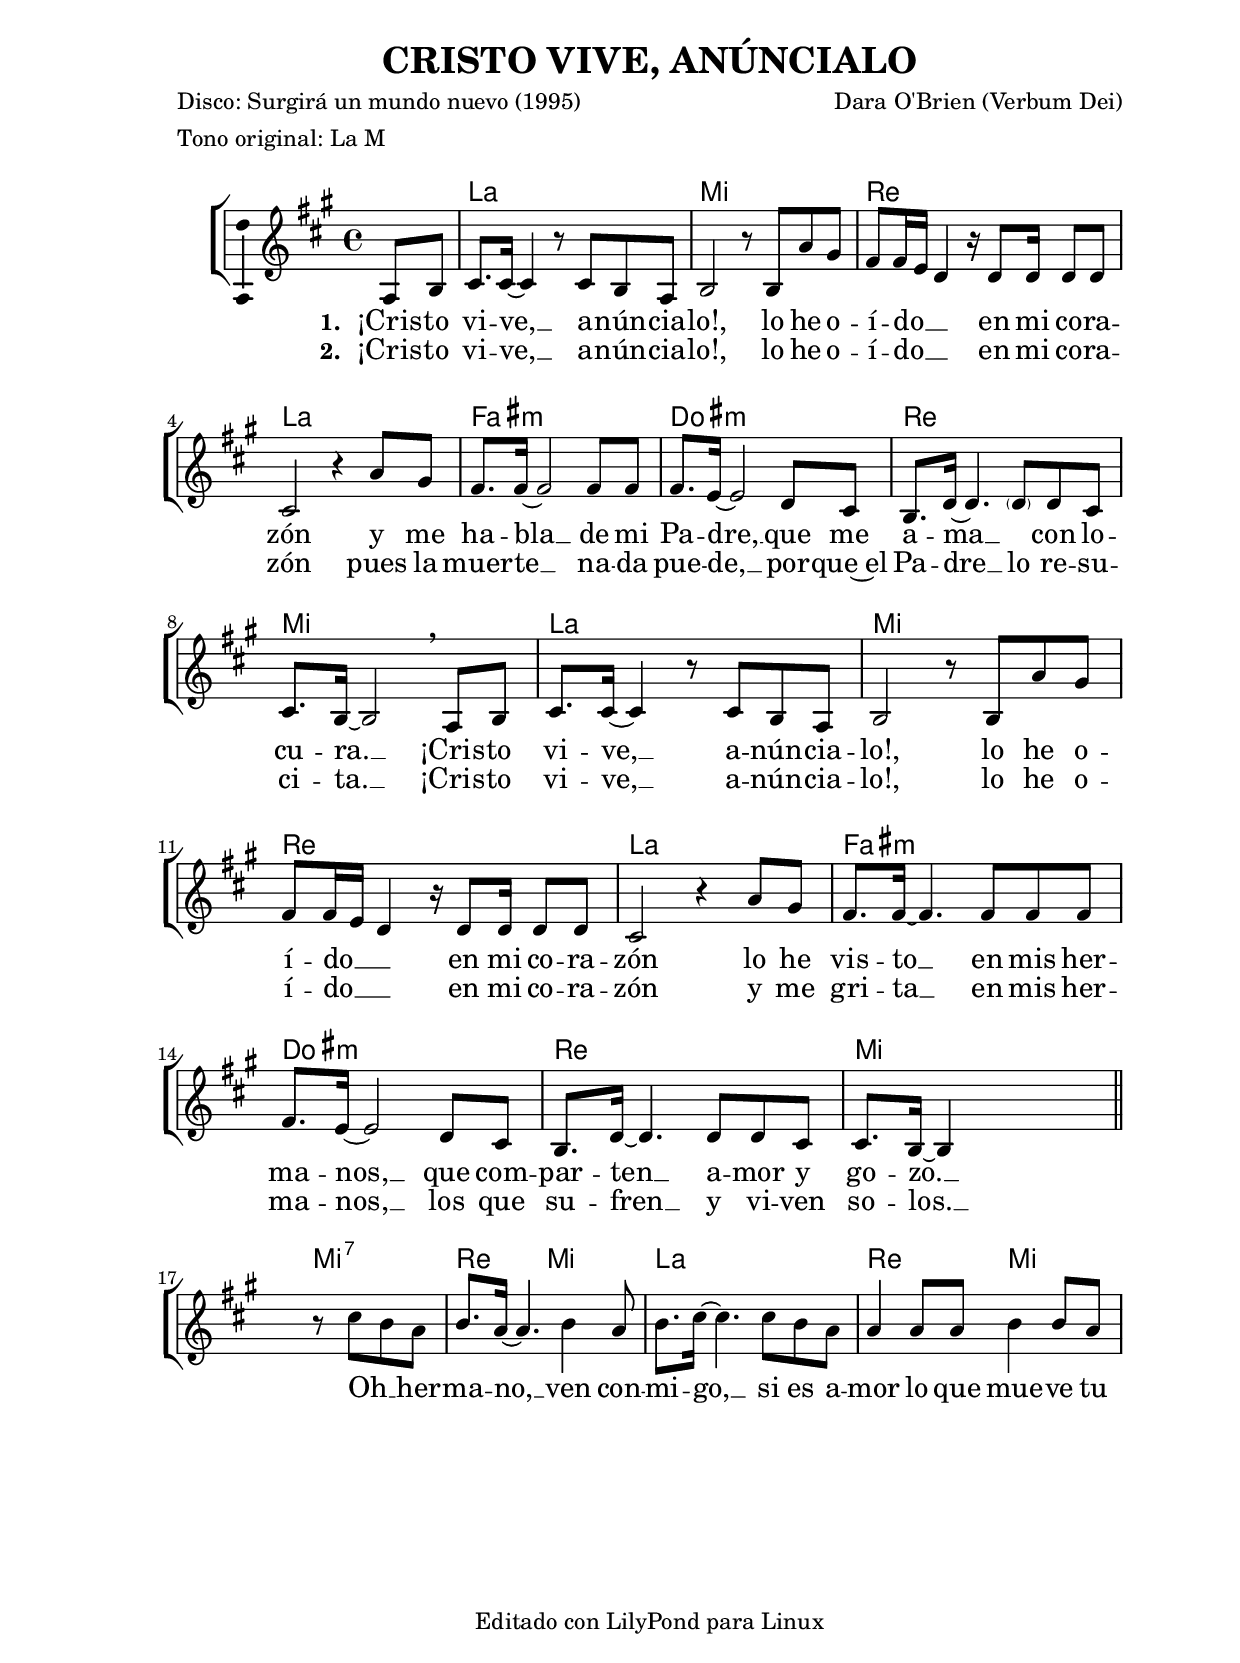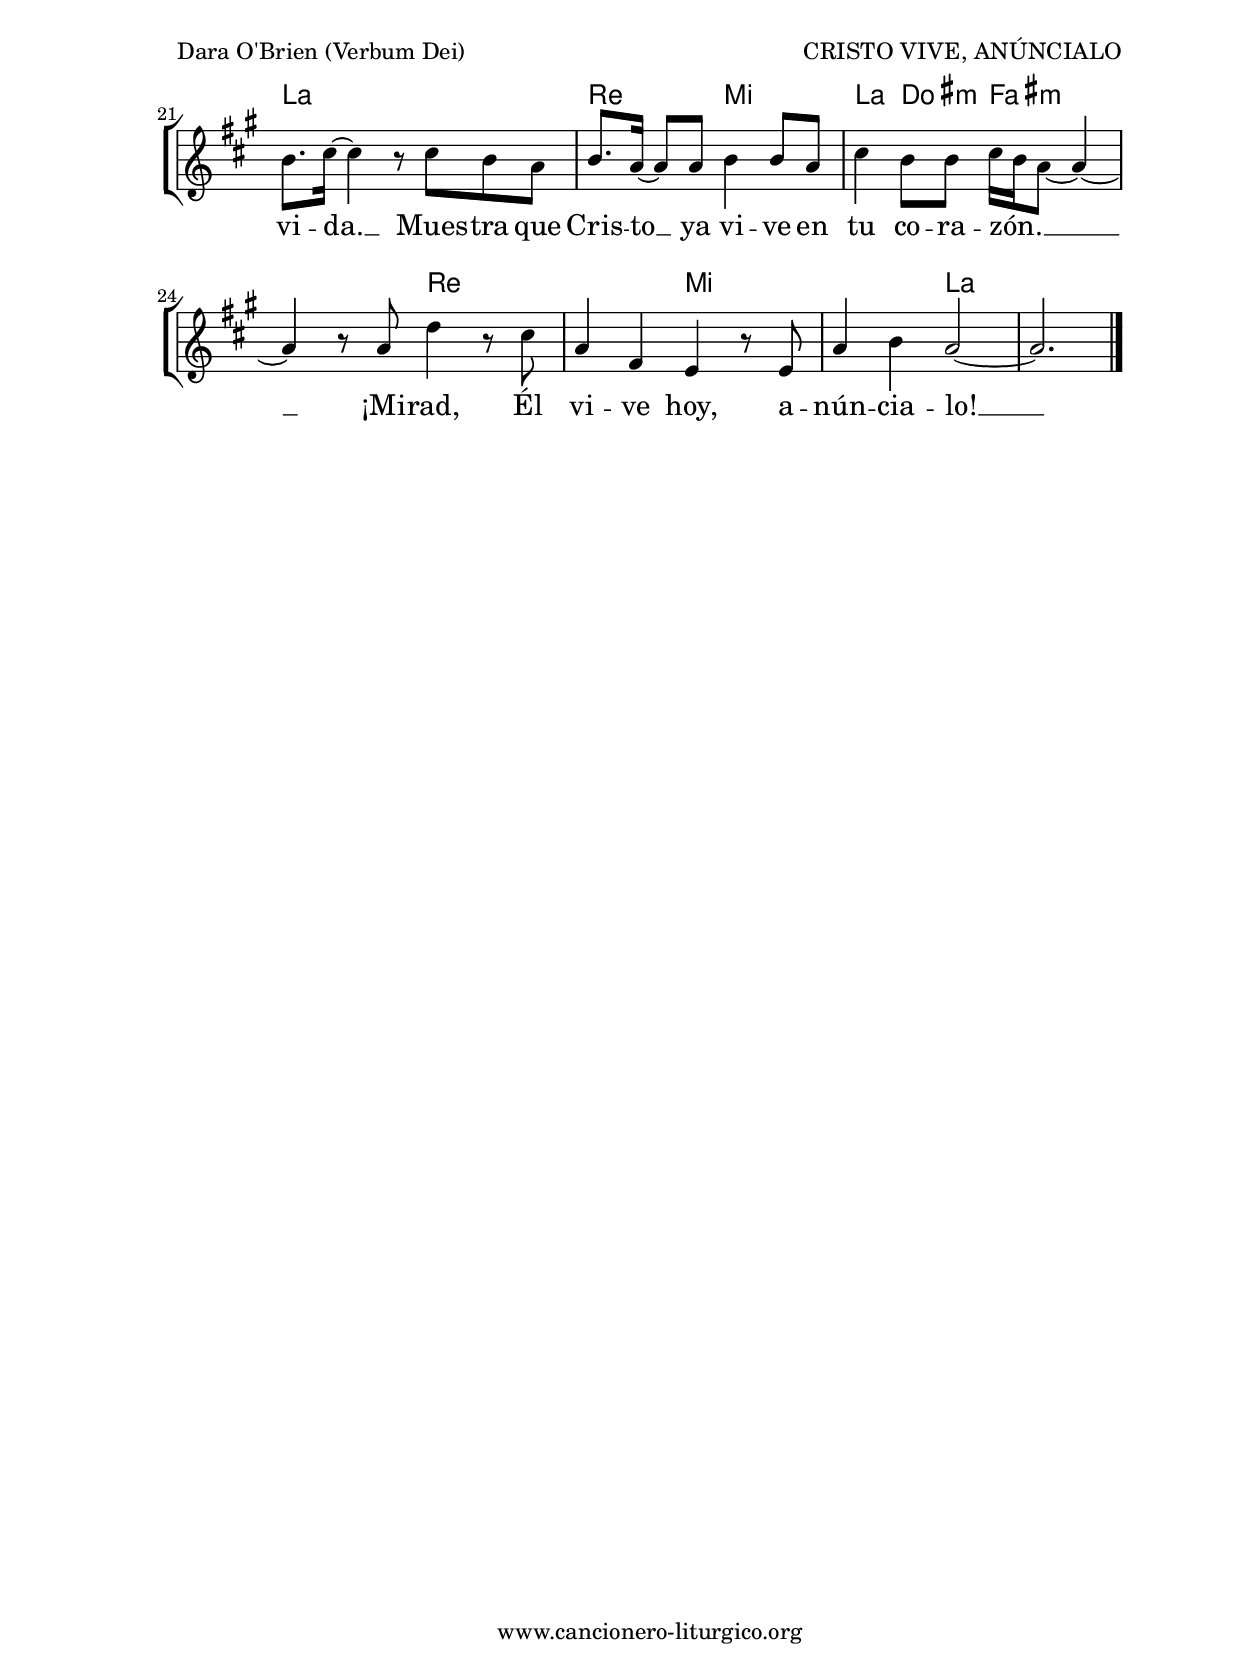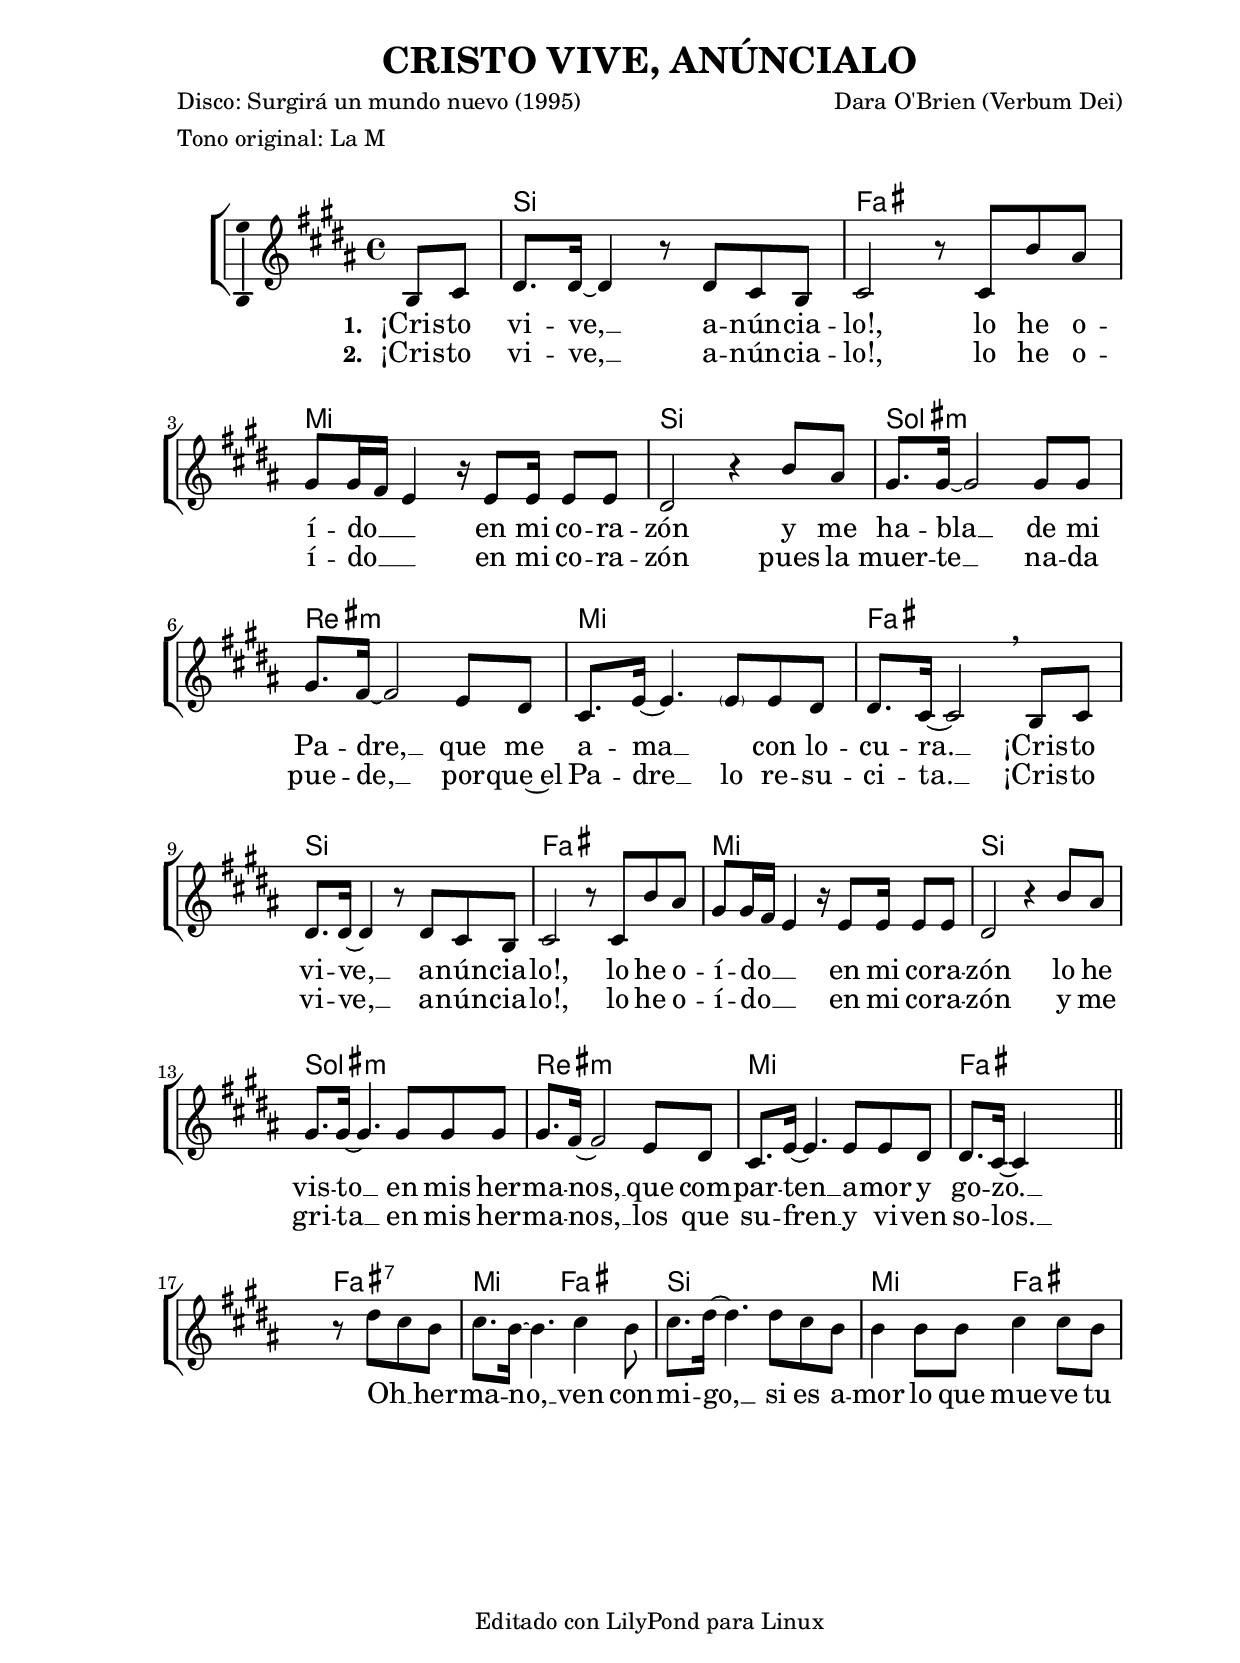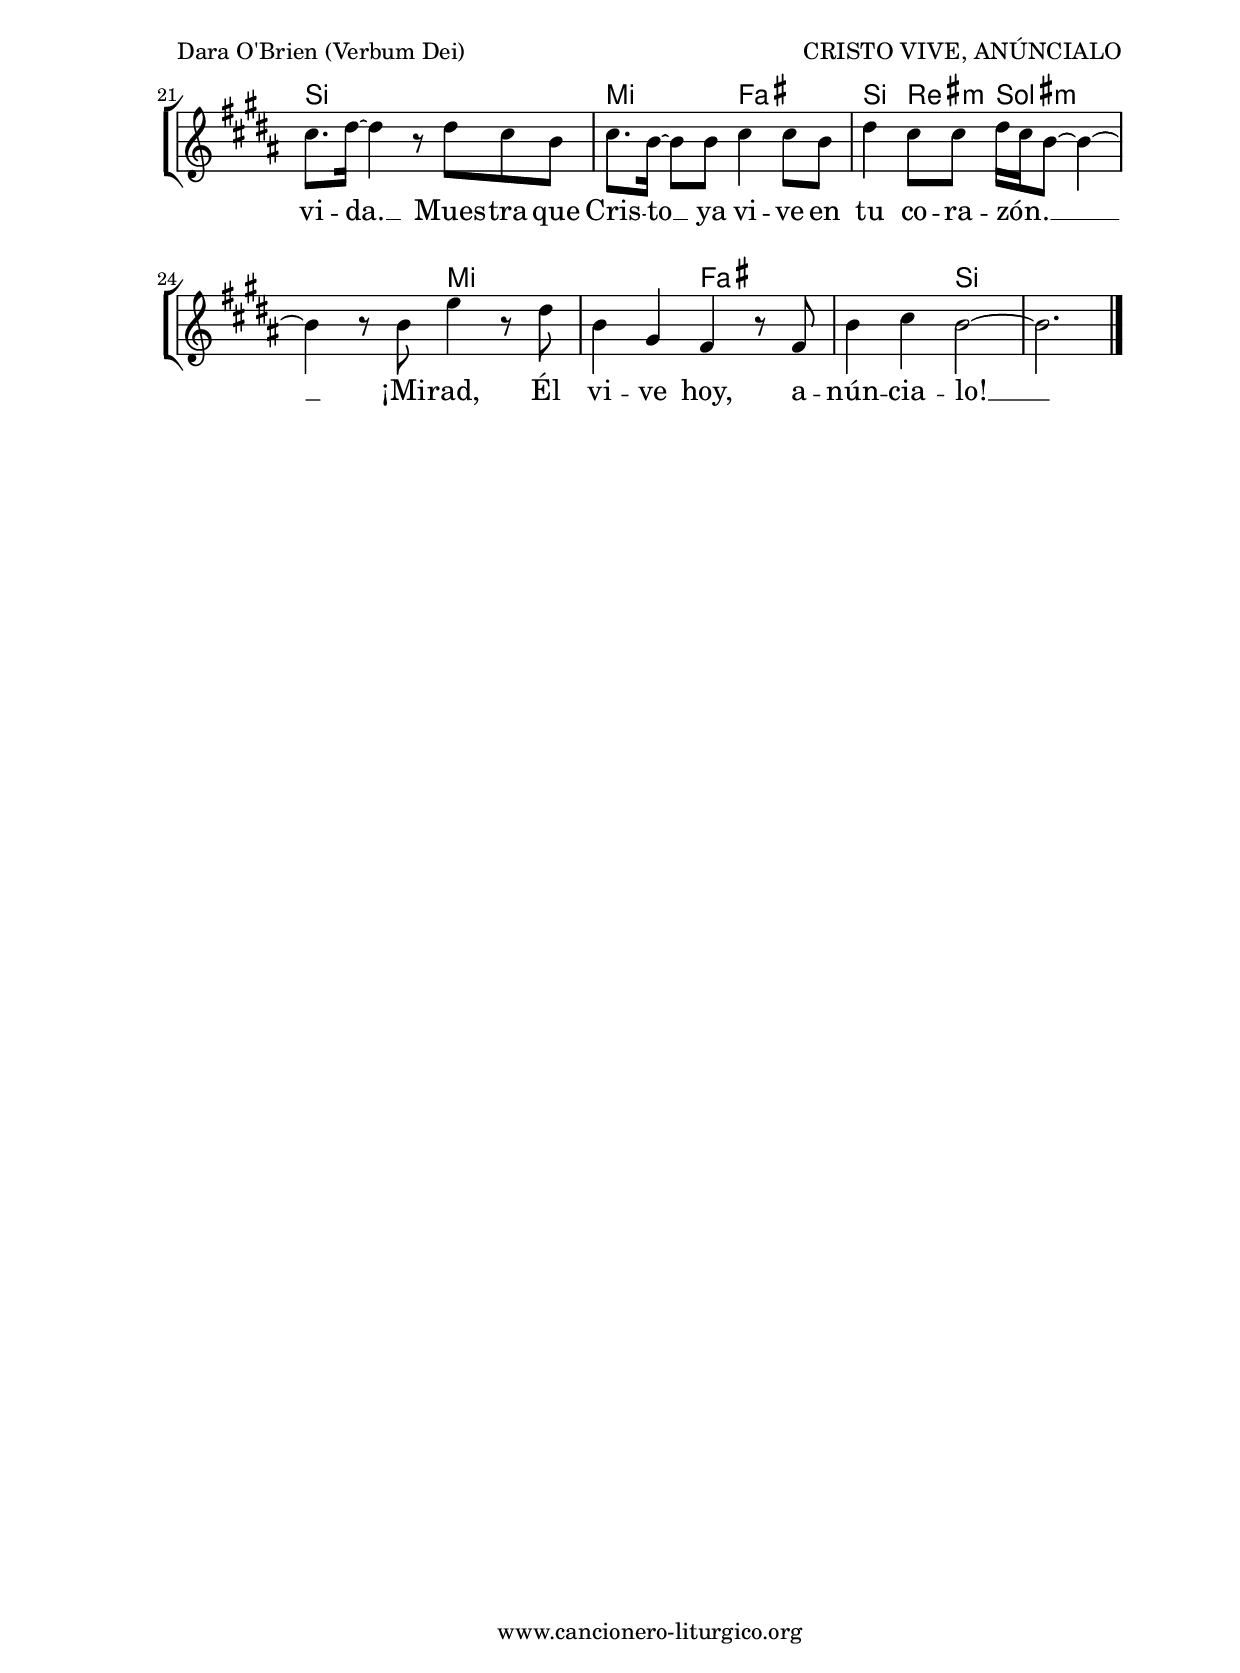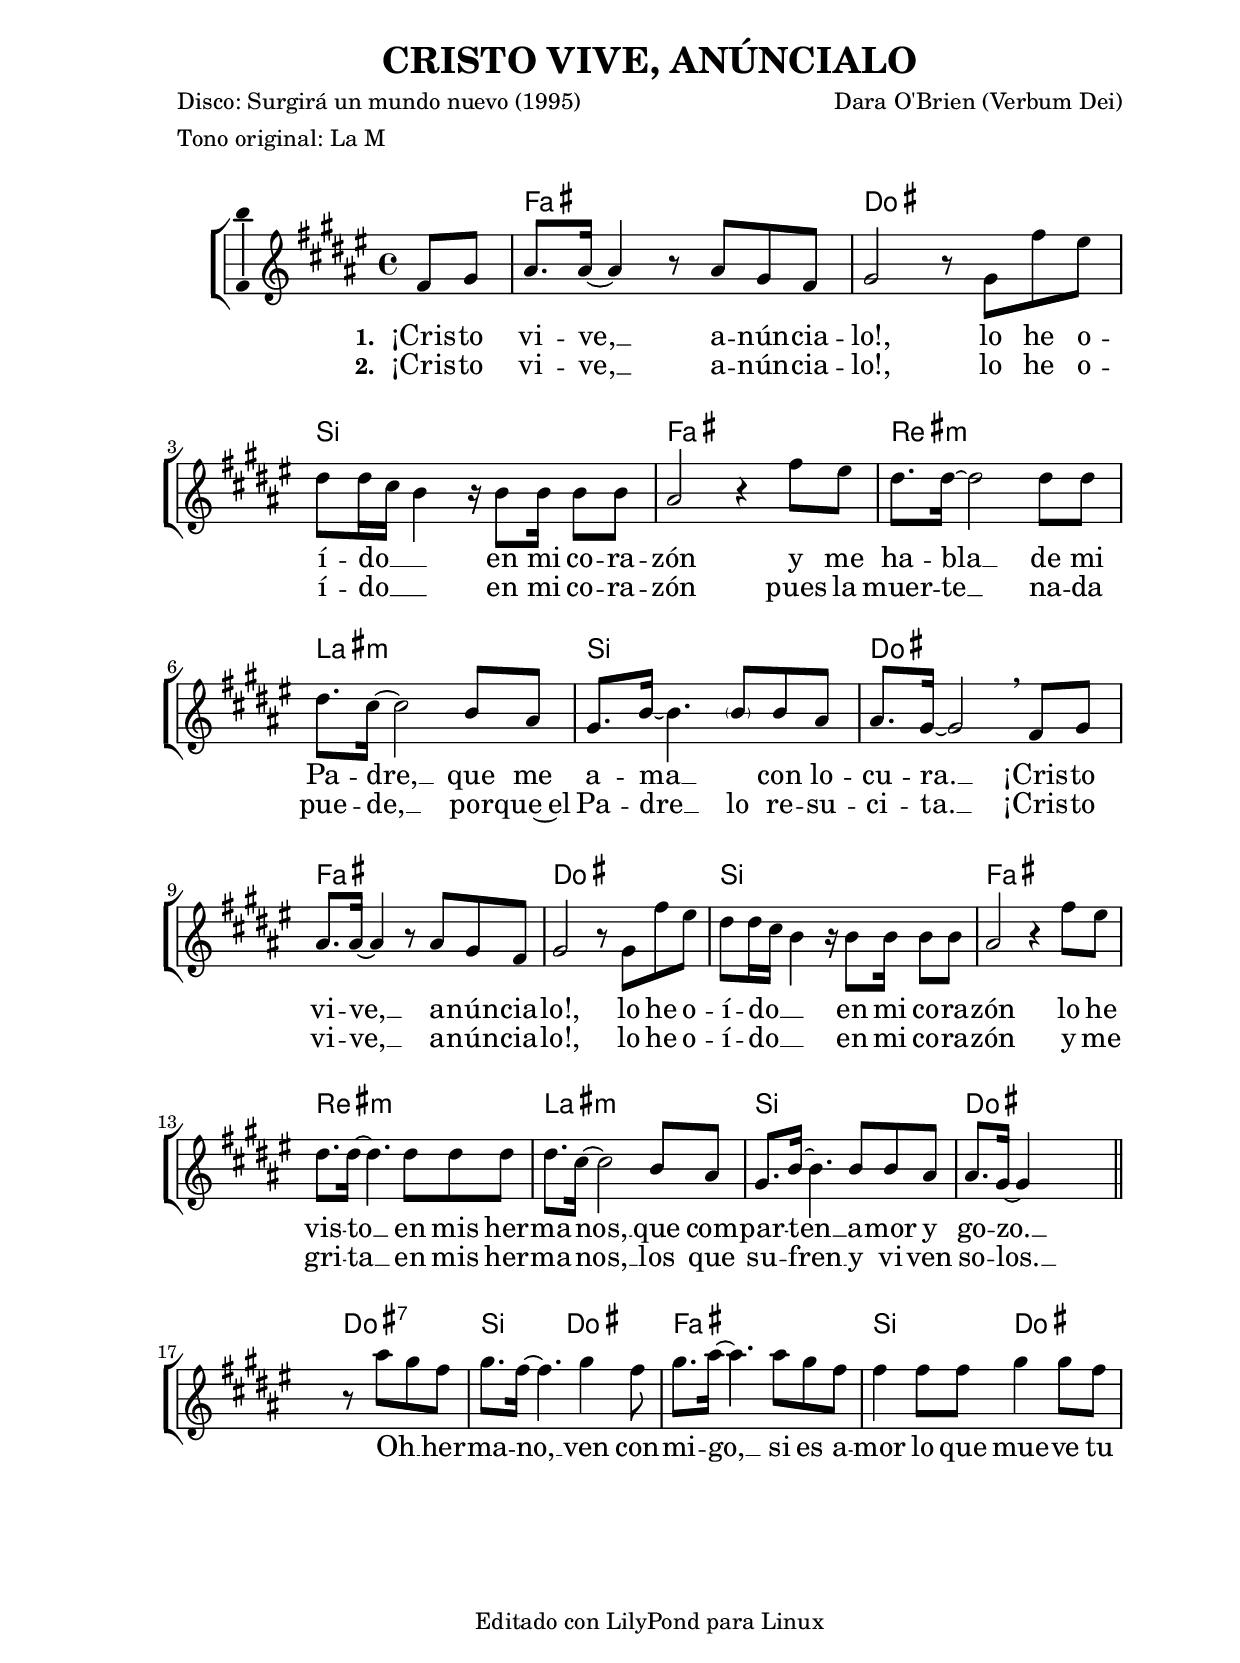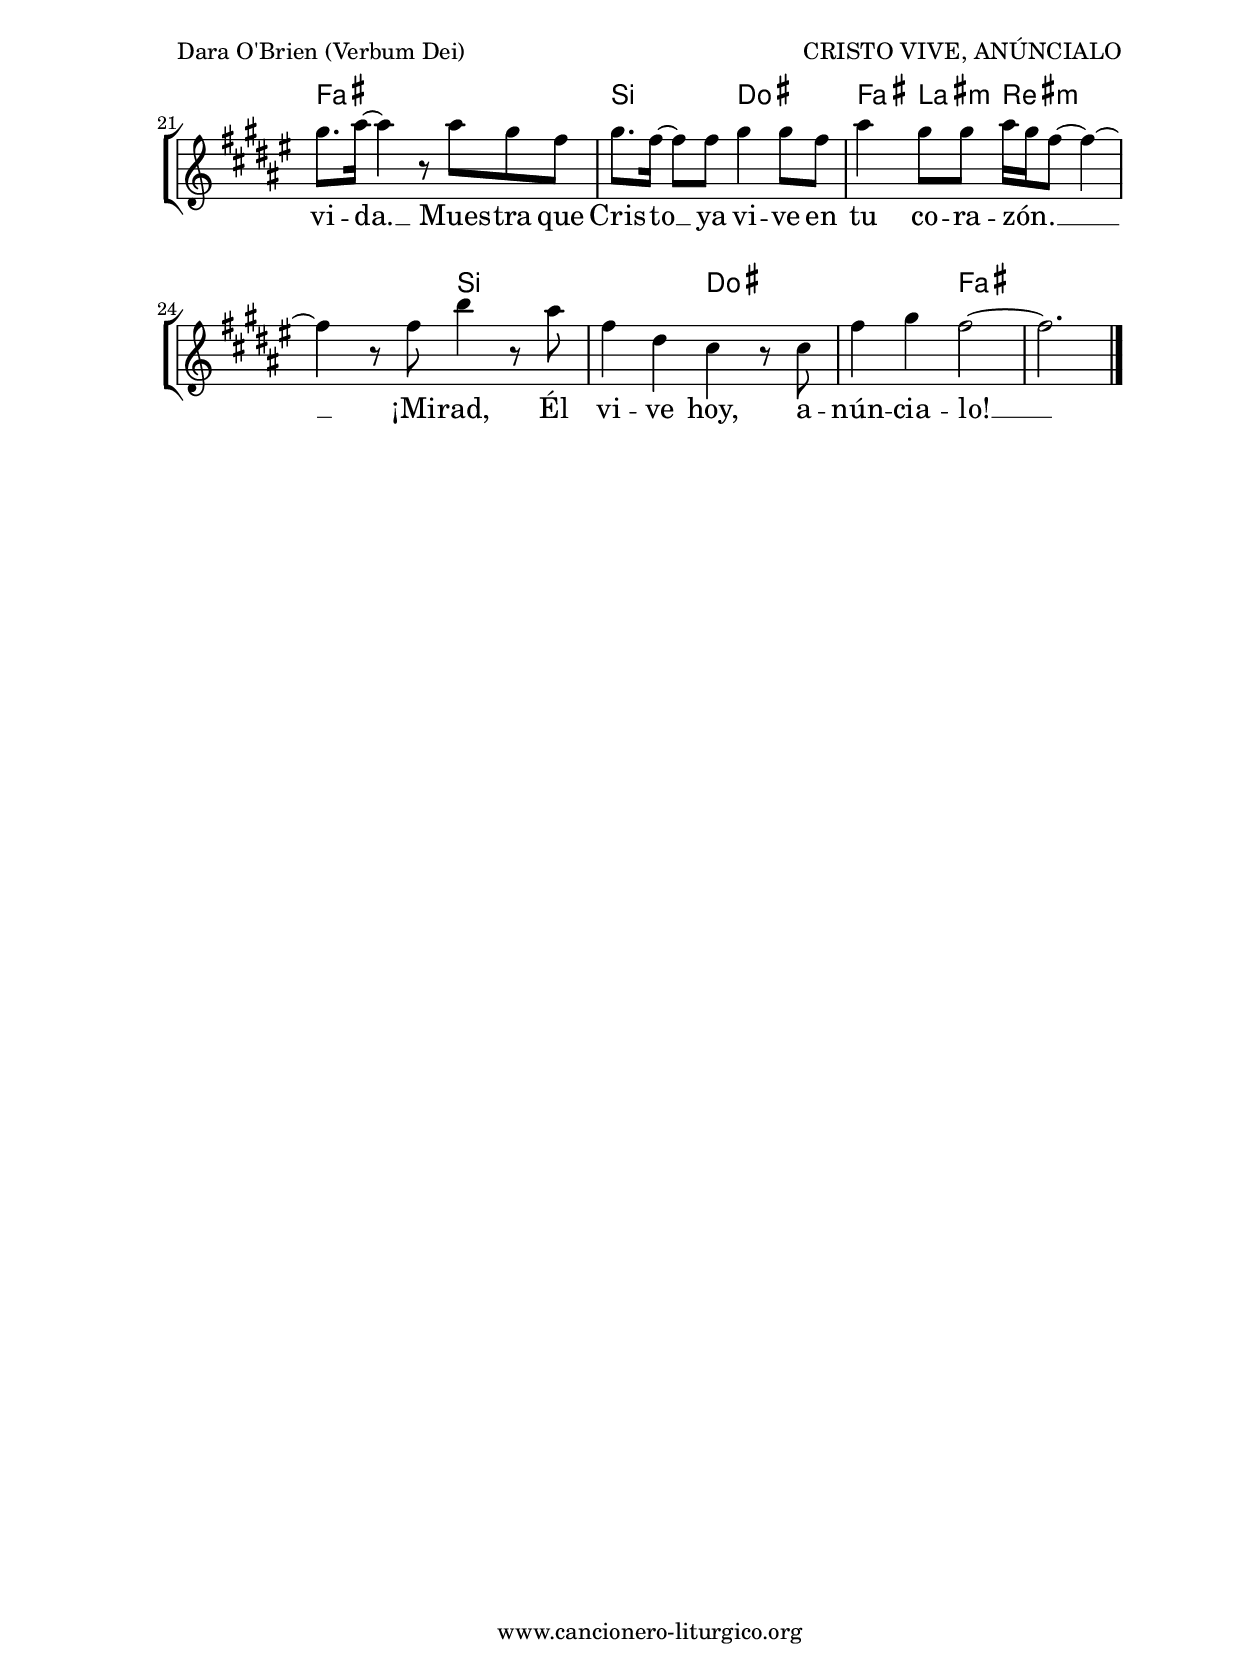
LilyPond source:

%
%para convertir .midi en .wav:
%timidity filename.midi -Ow -o finename.wav
%
%
%Para convertir de .wav a .mp3:
%lame -h -m j filename.wav
%
%
%para escuchar el midi:
%timidity nombrefichero.midi
%


%versión de lilypond para la que se ha escrito esta partitura:
\version "2.16.0"

	%Tamaño papel
	#(set-default-paper-size "a4")
	%Tamaño partitura
	#(set-global-staff-size 20)
	%No responde al pulsar sobre una nota
	#(ly:set-option 'point-and-click #f)

%parámetros del encabezamiento:
\header {
	title = "CRISTO VIVE, ANÚNCIALO"
	subtitle = ""
	composer = "Dara O'Brien (Verbum Dei)"
	poet = "Disco: Surgirá un mundo nuevo (1995)"
	meter = "Tono original: La M"
	arranger = ""
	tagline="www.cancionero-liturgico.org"
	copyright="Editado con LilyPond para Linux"
	}

%parámetros asociados al papel:
\paper  {
	oddHeaderMarkup = \markup {\fill-line { \on-the-fly #not-first-page \fromproperty #'header:title \on-the-fly #not-first-page \fromproperty #'header:composer }}
	evenHeaderMarkup = \markup {\fill-line { \fromproperty #'header:composer \fromproperty #'header:title }}
	#(set-paper-size "a4")
	print-page-number = ##f
	first-page-number = 1
	print-first-page-number = ##f
%	head-separation = 3.0 \cm
	top-margin = 2.0 \cm
	bottom-margin = 0.5\cm
%%%	bottom-margin = 0.25\cm
	left-margin = 3.0 \cm
	line-width = 16.0 \cm 
	indent = 8\mm
	interscoreline = 2.\mm
	between-system-space = 15\mm
%	para que las partituras no llenen la hoja:
	ragged-bottom = ##t
%	idem para la última hoja:
	ragged-last-bottom = ##f
%	para que las partituras llenen el ancho del papel:
	ragged-last = ##f
	after-title-space = 2.5 \cm
%page-count=1
%system-count=8

	%Flexible Vertical Spacing
%	markup-markup-spacing =
%	#'((basic-distance . 15) (minimum-distance . 15) (padding . 3))
	markup-system-spacing =
	#'((basic-distance . 15) (minimum-distance . 15) (padding . 3))
	system-system-spacing =
	#'((basic-distance . 15) (minimum-distance . 15) (padding . 3))
	score-system-spacing =
	#'((basic-distance . 15) (minimum-distance . 15) (padding . 5))
%	top-system-spacing = % header
%	#'((basic-distance . 8) (minimum-distance . 0) (padding . 0))
%	top-markup-spacing =
%	#'((basic-distance . 20) (minimum-distance . 20) (padding . 0))
	last-bottom-spacing = % footer
	#'((basic-distance . 5) (minimum-distance . 5) (padding . 0))
%	score-markup-spacing =
%	#'((basic-distance . 16) (minimum-distance . 13) (padding . 0))

	}


%parámetros que afectan a toda la partitura:
global =  {
	%clave de sol (G):
	\clef G
	%armadura:
%	\transpose a c'
	\key a \major
	\tempo 4=121
	\set Score.tempoHideNote = ##t
	}


acordes = {
	\italianChords
	\chordmode {
%	\transpose a c'
{

s4
a1 e d a fis:m cis:m d e
a1 e d a fis:m cis:m d e2 s2

s2 e:7

d2 e a1 d2 e a1 d2 e a4 cis:m fis1:m d e a s4 %s4

}
}
}

melodia = 
%	\transpose a c'
{
	\relative c'{

	\time 4/4

\partial4

a8 b
cis8. cis16~cis4 r8 cis8 b a
b2 r8 b8 a' gis
fis8 fis16 e d4 r16 \noBeam d8 d16 d8 d
cis2 r4 a'8 gis
fis8. fis16~fis2 fis8 fis
fis8. e16~e2 d8 cis
b8. d16~d4. \parenthesize d8 d cis
cis8. b16~b2

\breathe

a8 b
cis8. cis16~cis4 r8 cis8 b a
b2 r8 b8 a' gis
fis8 fis16 e d4 r16 \noBeam d8 d16 d8 d
cis2 r4 a'8 gis
fis8. fis16~fis4. fis8 fis fis
fis8. e16~e2 d8 cis
b8. d16~d4. d8 d cis
cis8. b16~b4

s2
\bar"||"
\break
s2

r8 cis'8 b a
b8. a16~a4. b4 a8
b8. cis16~cis4. cis8 b a
a4 a8 a b4 b8 a
b8. cis16~cis4

r8 cis8 b a
b8. a16~a8 a b4 b8 a
cis4 b8 b cis16 b a8~a4~
a4 r8 a8 d4 r8 cis8
a4 fis e r8 e8
a4 b a2~
a2. %s4

	\bar "|."
	}
	}


texto = \lyricmode {

\set stanza =#"1. " 
¡Cris -- to vi -- ve, __ a -- nún -- cia -- lo!,
lo he o -- í -- do __ _ _ en mi co -- ra -- zón
y me ha -- bla __ de mi Pa -- dre, __
que me a -- ma __ "  " con lo -- cu -- ra. __
¡Cris -- to vi -- ve, __ a -- nún -- cia -- lo!,
lo he o -- í -- do __ _ _ en mi co -- ra -- zón
lo he vis -- to __ en mis her -- ma -- nos, __
que com -- par -- ten __ a -- mor y go -- zo. __

Oh __ _ her -- ma -- no, __ ven con -- mi -- go, __
si es a -- mor lo que mue -- ve tu vi -- da. __
Mues -- tra que Cris -- to __ ya vi -- ve en tu co -- ra -- zón. __ _ _
¡Mi -- rad, Él vi -- ve hoy, a -- nún -- cia -- lo! __

	}

textodos = \lyricmode {

\set stanza =#"2. " 
¡Cris -- to vi -- ve, __ a -- nún -- cia -- lo!,
lo he o -- í -- do __ _ _ en mi co -- ra -- zón
pues la muer -- te __ na -- da pue -- de, __
por -- que~el Pa -- dre __ lo re -- su -- ci -- ta. __
¡Cris -- to vi -- ve, __ a -- nún -- cia -- lo!,
lo he o -- í -- do __ _ _ en mi co -- ra -- zón
y me gri -- ta __ en mis her -- ma -- nos, __
los que su -- fren __ y vi -- ven so -- los. __

	}


acordesStaff = \context ChordNames = acordesStaff <<
	\set chordChanges = ##t
	\acordes
	>>


vozStaff = \context Voice = vozStaff
\with {\consists "Ambitus_engraver"}
<<
%	\set Staff.instrumentName = ""
%	\set Staff.shortInstrumentName = ""
%	\set Staff.midiInstrument = #"clarinet"
%	\set Staff.midiInstrument = #"cello"
	\set Staff.midiInstrument = #"flute"
%	\set Staff.midiInstrument = #"electric guitar (jazz)"
%	\set Staff.midiInstrument = #"english horn"
%	\set Staff.midiInstrument = #"violin"
%	\set Staff.midiInstrument = #"glockenspiel"
	\set Staff.midiMinimumVolume = #0.7
	\set Staff.midiMaximumVolume = #0.9
	\global
	\melodia
	>>

textoStaff = \context Lyrics = textoStaff <<
	\lyricsto vozStaff \texto
	>>

textodosStaff = \context Lyrics = textodosStaff <<
	\lyricsto vozStaff \textodos
	>>


\book {
	\score {
		\context ChoirStaff {
			\override StaffGroup.SystemStartBracket #'collapse-height = #1
			\override Score.SystemStartBar #'collapse-height = #1
			<<
			\acordesStaff
			\vozStaff
			\textoStaff
			\textodosStaff
			>>
			}
		\layout {
	    		\context {
				\Lyrics
				\override LyricText #'font-size = #2
				}
	   		 \context {
				\Score
				\override StaffSymbol #'staff-space = #(magstep +3)
				}
			}
		}
	\score {
		\unfoldRepeats
		\context ChoirStaff {
			<<
			\acordesStaff
			\vozStaff
			>>
			}
		\midi {
	  		\context {
	  			\Score
				tempoWholesPerMinute = #(ly:make-moment 70 4)
				}
			}
		}
	}



#(define output-suffix "C")
\book {
	\score {
		\context ChoirStaff {
			\override StaffGroup.SystemStartBracket #'collapse-height = #1
			\override Score.SystemStartBar #'collapse-height = #1
\transpose c d
			<<
			\acordesStaff
			\vozStaff
			\textoStaff
			\textodosStaff
			>>
			}
		\layout {
	    		\context {
				\Lyrics
				\override LyricText #'font-size = #2
				}
	   		 \context {
				\Score
				\override StaffSymbol #'staff-space = #(magstep +3)
				}
			}
		}
	}

#(define output-suffix "S")
\book {
	\score {
		\context ChoirStaff {
			\override StaffGroup.SystemStartBracket #'collapse-height = #1
			\override Score.SystemStartBar #'collapse-height = #1
\transpose c a
			<<
			\acordesStaff
			\vozStaff
			\textoStaff
			\textodosStaff
			>>
			}
		\layout {
	    		\context {
				\Lyrics
				\override LyricText #'font-size = #2
				}
	   		 \context {
				\Score
				\override StaffSymbol #'staff-space = #(magstep +3)
				}
			}
		}
	}


